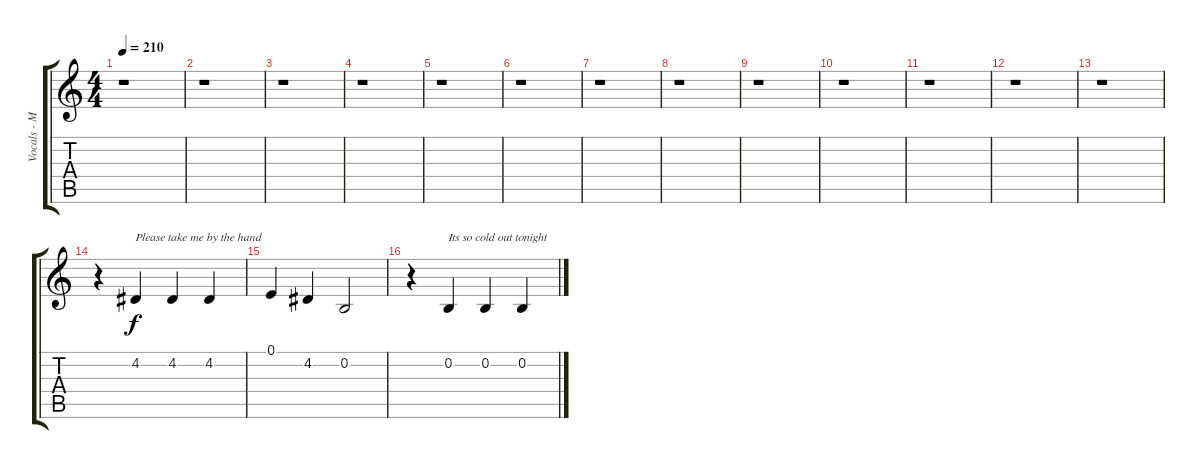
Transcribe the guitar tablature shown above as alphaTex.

\track ("Vocals - Mark " "Vocals - M") {instrument sopranosax}
\staff {score tabs}
\tuning (E4 B3 G3 D3 A2 E2) {hide}
\ts (4 4)
\tempo 210
\clef g2
\ks c
r.1{dy f} |
r.1 |
r.1 |
r.1 |
r.1 |
r.1 |
r.1 |
r.1 |
r.1 |
r.1 |
r.1 |
r.1 |
r.1 |
r.4 4.2.4{txt "Please take me by the hand"} 4.2.4 4.2.4 |
0.1.4 4.2.4 0.2.2 |
r.4 0.2.4{txt "Its so cold out tonight"} 0.2.4 0.2.4
